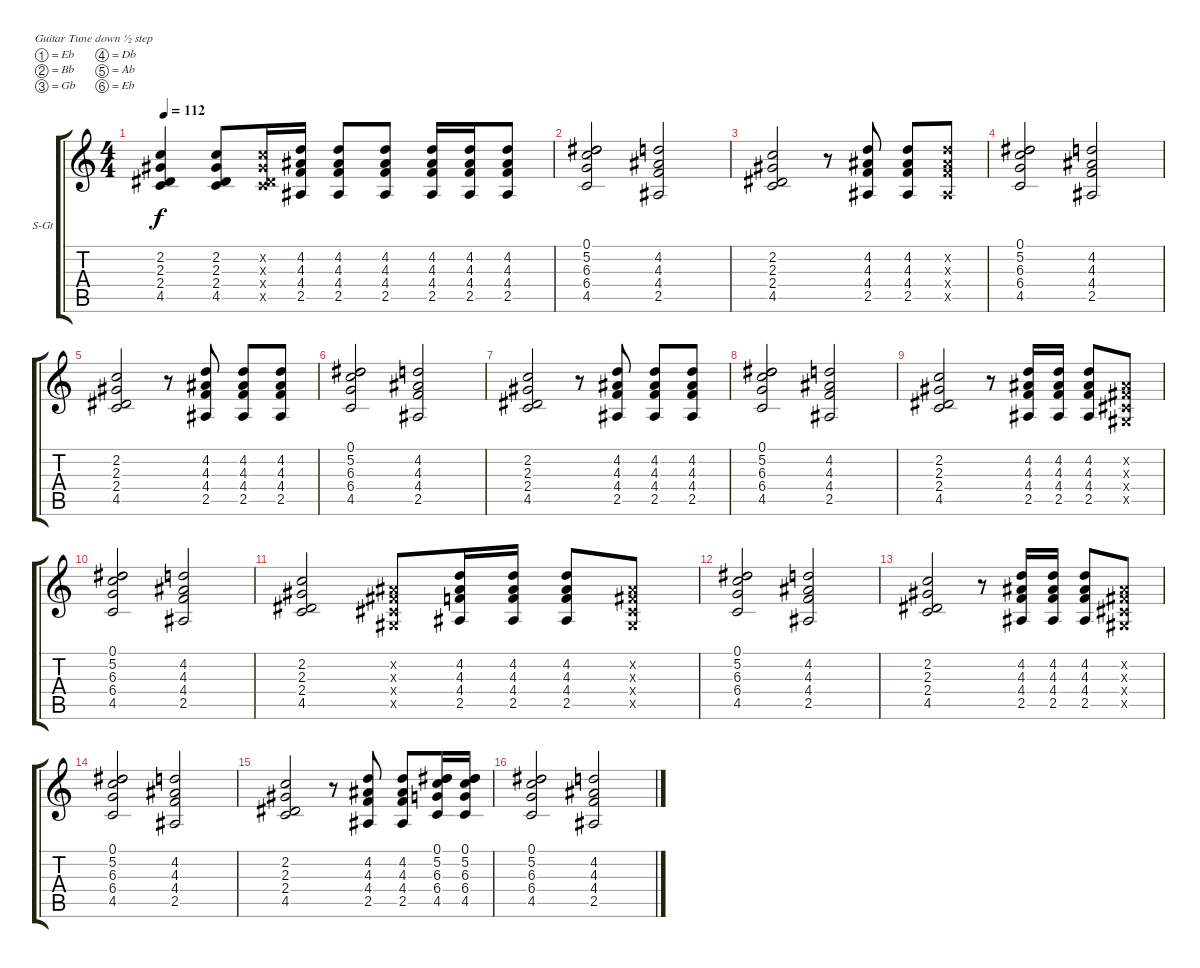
\bracketExtendMode groupsimilarinstruments
\firstSystemTrackNameOrientation horizontal
\otherSystemsTrackNameOrientation horizontal
\track ("Guitar II" "S-Gt") {instrument acousticguitarsteel}
\staff {score tabs}
\tuning (Eb4 Bb3 Gb3 Db3 Ab2 Eb2)
\ts (4 4)
\tempo 112
\clef g2
\ks c
(2.2 2.3 2.4 4.5).4{dy f} (2.2 2.3 2.4 4.5).8 (2.2{x} 2.3{x} 2.4{x} 4.5{x}).16 (4.2 4.3 4.4 2.5).16 (4.2 4.3 4.4 2.5).8 (4.2 4.3 4.4 2.5).8 (4.2 4.3 4.4 2.5).16 (4.2 4.3 4.4 2.5).16 (4.2 4.3 4.4 2.5).8 |
(0.1 5.2 6.3 6.4 4.5).2 (4.2 4.3 4.4 2.5).2 |
(2.2 2.3 2.4 4.5).2 r.8 (4.2 4.3 4.4 2.5).8 (4.2 4.3 4.4 2.5).8 (4.2{x} 4.3{x} 4.4{x} 2.5{x}).8 |
(0.1 5.2 6.3 6.4 4.5).2 (4.2 4.3 4.4 2.5).2 |
(2.2 2.3 2.4 4.5).2 r.8 (4.2 4.3 4.4 2.5).8 (4.2 4.3 4.4 2.5).8 (4.2 4.3 4.4 2.5).8 |
(0.1 5.2 6.3 6.4 4.5).2 (4.2 4.3 4.4 2.5).2 |
(2.2 2.3 2.4 4.5).2 r.8 (4.2 4.3 4.4 2.5).8 (4.2 4.3 4.4 2.5).8 (4.2 4.3 4.4 2.5).8 |
(0.1 5.2 6.3 6.4 4.5).2 (4.2 4.3 4.4 2.5).2 |
(2.2 2.3 2.4 4.5).2 r.8 (4.2 4.3 4.4 2.5).16 (4.2 4.3 4.4 2.5).16 (4.2 4.3 4.4 2.5).8 (0.2{x} 0.3{x} 0.4{x} 0.5{x}).8 |
(0.1 5.2 6.3 6.4 4.5).2 (4.2 4.3 4.4 2.5).2 |
(2.2 2.3 2.4 4.5).2 (0.2{x} 0.3{x} 0.4{x} 0.5{x}).8 (4.2 4.3 4.4 2.5).16 (4.2 4.3 4.4 2.5).16 (4.2 4.3 4.4 2.5).8 (0.2{x} 0.3{x} 0.4{x} 0.5{x}).8 |
(0.1 5.2 6.3 6.4 4.5).2 (4.2 4.3 4.4 2.5).2 |
(2.2 2.3 2.4 4.5).2 r.8 (4.2 4.3 4.4 2.5).16 (4.2 4.3 4.4 2.5).16 (4.2 4.3 4.4 2.5).8 (0.2{x} 0.3{x} 0.4{x} 0.5{x}).8 |
(0.1 5.2 6.3 6.4 4.5).2 (4.2 4.3 4.4 2.5).2 |
(2.2 2.3 2.4 4.5).2 r.8 (4.2 4.3 4.4 2.5).8 (4.2 4.3 4.4 2.5).8 (0.1 5.2 6.3 6.4 4.5).16 (0.1 5.2 6.3 6.4 4.5).16 |
(0.1 5.2 6.3 6.4 4.5).2 (4.2 4.3 4.4 2.5).2
